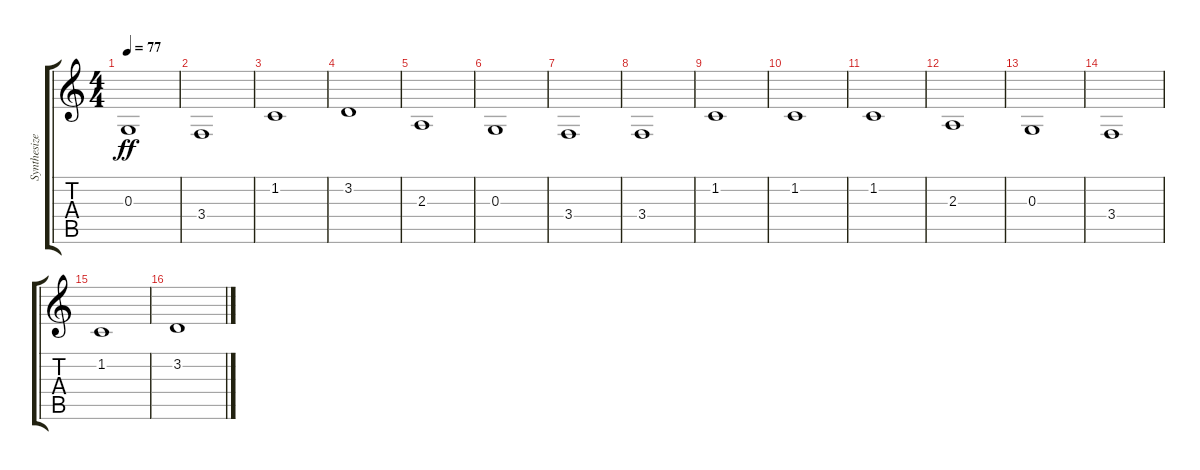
\track ("Synthesizer (Staff 1)" "Synthesize") {instrument fx1rain}
\staff {score tabs}
\tuning (E4 B3 G3 D3 A2 E2) {hide}
\ts (4 4)
\tempo 77
\clef g2
\ks c
0.3.1{dy ff} |
3.4.1 |
1.2.1 |
3.2.1 |
2.3.1 |
0.3.1 |
3.4.1 |
3.4.1 |
1.2.1 |
1.2.1 |
1.2.1 |
2.3.1 |
0.3.1 |
3.4.1 |
1.2.1 |
3.2.1
